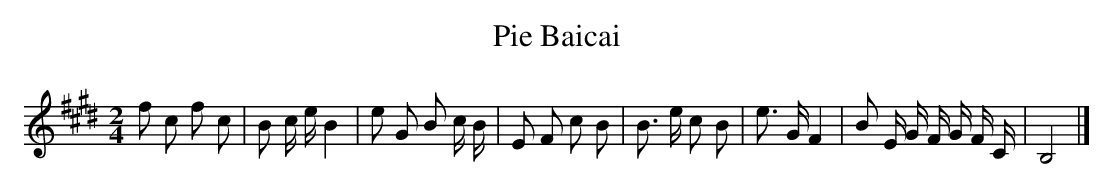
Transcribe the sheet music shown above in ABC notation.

X:1
T: Pie Baicai
L: 1/8
M: 2/4
K: E
f c f c [I:setbarnb 1]|
B c/ e/B2 |
e G B c/ B/ |
E F c B |
B> e c B |
e> GF2 |
B E/ G/ F/ G/ F/ C/ |
B,4 |]
